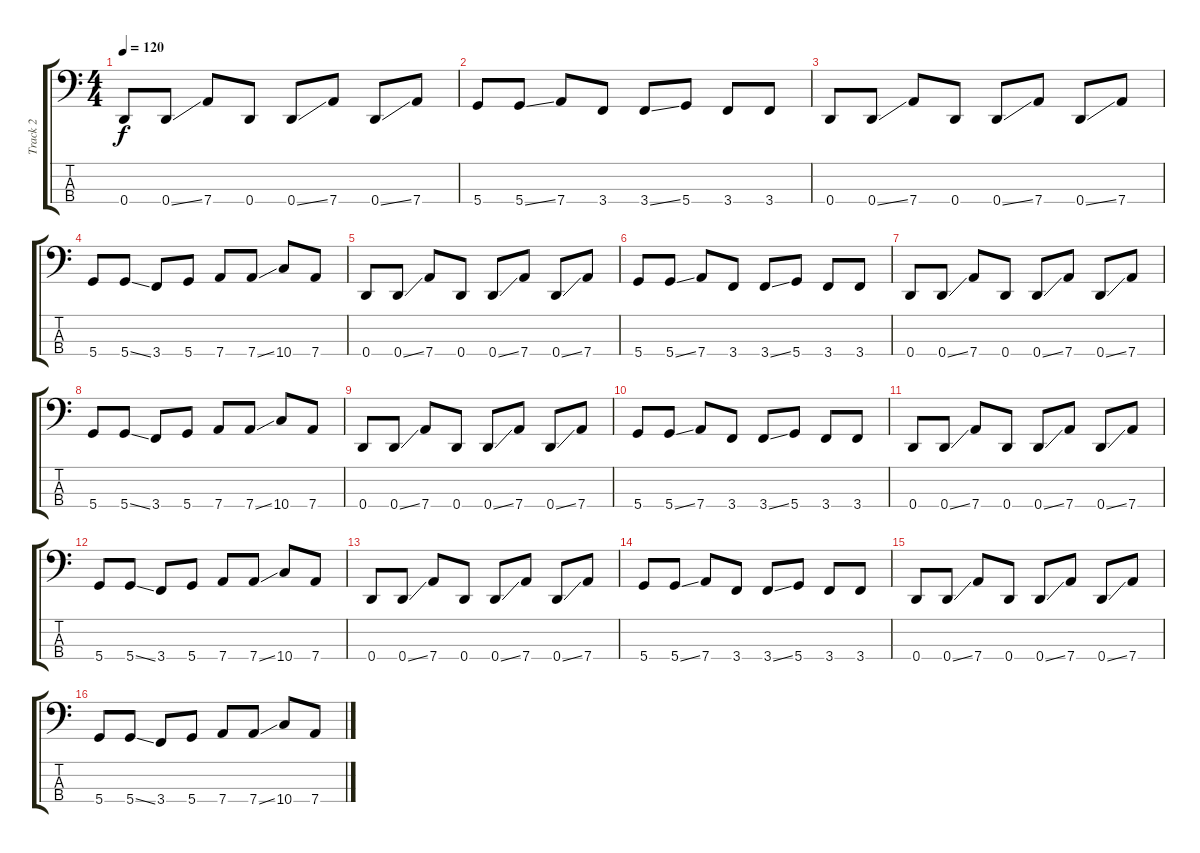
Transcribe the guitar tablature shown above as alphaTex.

\track ("Track 2" "Track 2") {instrument electricbassfinger}
\staff {score tabs}
\tuning (G2 D2 A1 D1) {hide}
\ts (4 4)
\tempo 120
\clef f4
\ks c
0.4.8{dy f} 0.4{ss}.8 7.4.8 0.4.8 0.4{ss}.8 7.4.8 0.4{ss}.8 7.4.8 |
5.4.8 5.4{ss}.8 7.4.8 3.4.8 3.4{ss}.8 5.4.8 3.4.8 3.4.8 |
0.4.8 0.4{ss}.8 7.4.8 0.4.8 0.4{ss}.8 7.4.8 0.4{ss}.8 7.4.8 |
5.4.8 5.4{ss}.8 3.4.8 5.4.8 7.4.8 7.4{ss}.8 10.4.8 7.4.8 |
0.4.8 0.4{ss}.8 7.4.8 0.4.8 0.4{ss}.8 7.4.8 0.4{ss}.8 7.4.8 |
5.4.8 5.4{ss}.8 7.4.8 3.4.8 3.4{ss}.8 5.4.8 3.4.8 3.4.8 |
0.4.8 0.4{ss}.8 7.4.8 0.4.8 0.4{ss}.8 7.4.8 0.4{ss}.8 7.4.8 |
5.4.8 5.4{ss}.8 3.4.8 5.4.8 7.4.8 7.4{ss}.8 10.4.8 7.4.8 |
0.4.8 0.4{ss}.8 7.4.8 0.4.8 0.4{ss}.8 7.4.8 0.4{ss}.8 7.4.8 |
5.4.8 5.4{ss}.8 7.4.8 3.4.8 3.4{ss}.8 5.4.8 3.4.8 3.4.8 |
0.4.8 0.4{ss}.8 7.4.8 0.4.8 0.4{ss}.8 7.4.8 0.4{ss}.8 7.4.8 |
5.4.8 5.4{ss}.8 3.4.8 5.4.8 7.4.8 7.4{ss}.8 10.4.8 7.4.8 |
0.4.8 0.4{ss}.8 7.4.8 0.4.8 0.4{ss}.8 7.4.8 0.4{ss}.8 7.4.8 |
5.4.8 5.4{ss}.8 7.4.8 3.4.8 3.4{ss}.8 5.4.8 3.4.8 3.4.8 |
0.4.8 0.4{ss}.8 7.4.8 0.4.8 0.4{ss}.8 7.4.8 0.4{ss}.8 7.4.8 |
5.4.8 5.4{ss}.8 3.4.8 5.4.8 7.4.8 7.4{ss}.8 10.4.8 7.4.8
